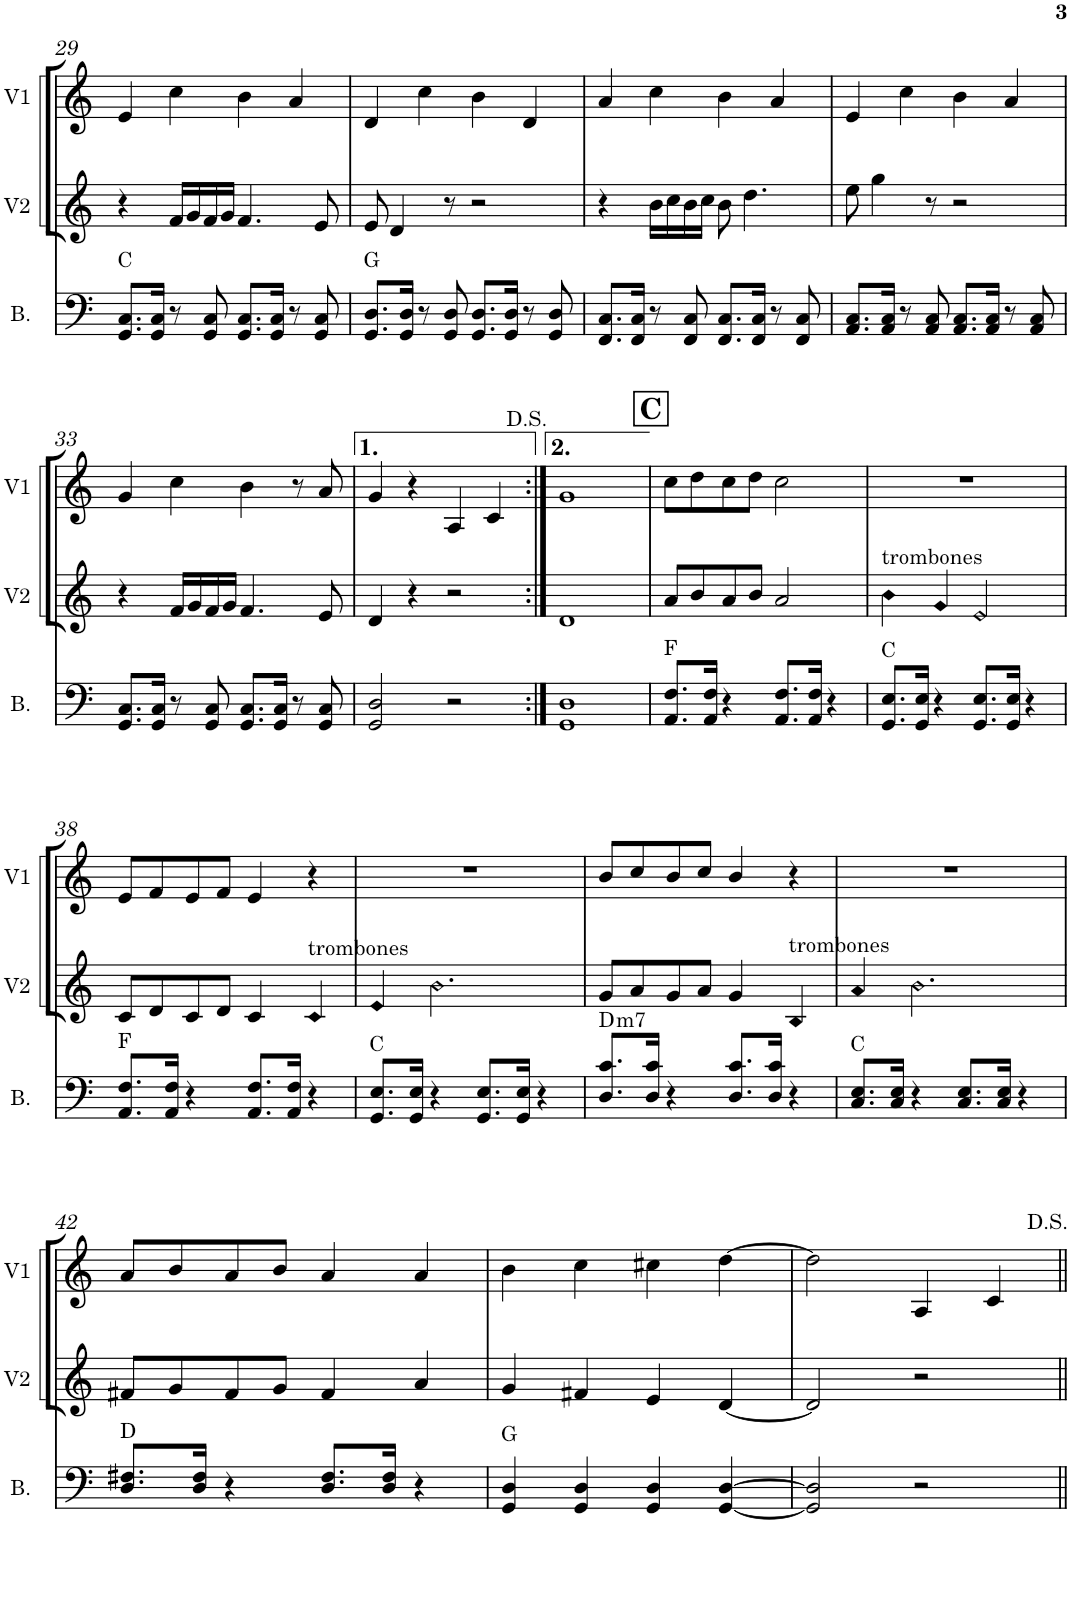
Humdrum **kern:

**kern	**harte	**kern	**kern
*part3	*part3	*part2	*part1
*staff3	*	*staff2	*staff1
*I"Bass	*	*I"Voice 2	*I"Voice 1
*I'B.	*	*I'V2	*I'V1
!!LO:PB:g=z
*clefF4	*	*clefG2	*clefG2
*	*	*Trd1c2	*Trd1c2
*k[]	*	*k[]	*k[]
*M4/4	*	*M4/4	*M4/4
=29	=29	=29	=29
8.GG/ 8.C/L	C:maj	4r	4e/
16GG/ 16C/Jk	.	.	.
8r	.	16f/LL	4cc\
.	.	16g/	.
8GG/ 8C/	.	16f/	.
.	.	16g/JJ	.
8.GG/ 8.C/L	.	4.f/	4b\
16GG/ 16C/Jk	.	.	.
8r	.	.	4a/
8GG/ 8C/	.	8e/	.
=30	=30	=30	=30
8.GG/ 8.D/L	G:maj	8e/	4d/
.	.	4d/	.
16GG/ 16D/Jk	.	.	.
8r	.	.	4cc\
8GG/ 8D/	.	8r	.
8.GG/ 8.D/L	.	2r	4b\
16GG/ 16D/Jk	.	.	.
8r	.	.	4d/
8GG/ 8D/	.	.	.
=31	=31	=31	=31
8.FF/ 8.C/L	.	4r	4a/
16FF/ 16C/Jk	.	.	.
8r	.	16b\LL	4cc\
.	.	16cc\	.
8FF/ 8C/	.	16b\	.
.	.	16cc\JJ	.
8.FF/ 8.C/L	.	8b\	4b\
.	.	4.dd\	.
16FF/ 16C/Jk	.	.	.
8r	.	.	4a/
8FF/ 8C/	.	.	.
=32	=32	=32	=32
8.AA/ 8.C/L	.	8ee\	4e/
.	.	4gg\	.
16AA/ 16C/Jk	.	.	.
8r	.	.	4cc\
8AA/ 8C/	.	8r	.
8.AA/ 8.C/L	.	2r	4b\
16AA/ 16C/Jk	.	.	.
8r	.	.	4a/
8AA/ 8C/	.	.	.
!!LO:LB:g=z
=33	=33	=33	=33
8.GG/ 8.C/L	.	4r	4g/
16GG/ 16C/Jk	.	.	.
8r	.	16f/LL	4cc\
.	.	16g/	.
8GG/ 8C/	.	16f/	.
.	.	16g/JJ	.
8.GG/ 8.C/L	.	4.f/	4b\
16GG/ 16C/Jk	.	.	.
8r	.	.	8r
8GG/ 8C/	.	8e/	8a/
=34	=34	=34	=34
2GG/ 2D/	.	4d/	4g/
.	.	4r	4r
2r	.	2r	4A/
.	.	.	4c/
=35:|!	=35:|!	=35:|!	=35:|!
1GG 1D	.	1d	1g
!!LO:REH:place=s1:a:B:cj:fs=14:t=C
=36	=36	=36	=36
8.AA/ 8.F/L	F:maj	8a/L	8cc\L
.	.	8b/	8dd\
16AA/ 16F/Jk	.	.	.
4r	.	8a/	8cc\
.	.	8b/J	8dd\J
8.AA/ 8.F/L	.	2a/	2cc\
16AA/ 16F/Jk	.	.	.
4r	.	.	.
=37	=37	=37	=37
!	!	!LO:TX:a:t=trombones	!
!	!	!LO:N:head=diamond	!
8.GG/ 8.E/L	C:maj	4b\	1r
16GG/ 16E/Jk	.	.	.
!	!	!LO:N:head=diamond	!
4r	.	4g/	.
!	!	!LO:N:head=diamond	!
8.GG/ 8.E/L	.	2e/	.
16GG/ 16E/Jk	.	.	.
4r	.	.	.
!!LO:LB:g=z
=38	=38	=38	=38
8.AA/ 8.F/L	F:maj	8c/L	8e/L
.	.	8d/	8f/
16AA/ 16F/Jk	.	.	.
4r	.	8c/	8e/
.	.	8d/J	8f/J
8.AA/ 8.F/L	.	4c/	4e/
16AA/ 16F/Jk	.	.	.
!	!	!LO:TX:a:t=trombones	!
!	!	!LO:N:head=diamond	!
4r	.	4c/	4r
=39	=39	=39	=39
!	!	!LO:N:head=diamond	!
8.GG/ 8.E/L	C:maj	4e/	1r
16GG/ 16E/Jk	.	.	.
!	!	!LO:N:head=diamond	!
4r	.	2.b\	.
8.GG/ 8.E/L	.	.	.
16GG/ 16E/Jk	.	.	.
4r	.	.	.
=40	=40	=40	=40
!	!LO:H:kt=m7	!	!
8.D/ 8.c/L	D:min7	8g/L	8b/L
.	.	8a/	8cc/
16D/ 16c/Jk	.	.	.
4r	.	8g/	8b/
.	.	8a/J	8cc/J
8.D/ 8.c/L	.	4g/	4b/
16D/ 16c/Jk	.	.	.
!	!	!LO:TX:a:t=trombones	!
!	!	!LO:N:head=diamond	!
4r	.	4B/	4r
=41	=41	=41	=41
!	!	!LO:N:head=diamond	!
8.C/ 8.E/L	C:maj	4a/	1r
16C/ 16E/Jk	.	.	.
!	!	!LO:N:head=diamond	!
4r	.	2.b\	.
8.C/ 8.E/L	.	.	.
16C/ 16E/Jk	.	.	.
4r	.	.	.
!!LO:LB:g=z
=42	=42	=42	=42
8.D/ 8.F#X/L	D:maj	8f#X/L	8a/L
.	.	8g/	8b/
16D/ 16F#/Jk	.	.	.
4r	.	8f#/	8a/
.	.	8g/J	8b/J
8.D/ 8.F#/L	.	4f#/	4a/
16D/ 16F#/Jk	.	.	.
4r	.	4a/	4a/
=43	=43	=43	=43
4GG/ 4D/	G:maj	4g/	4b\
4GG/ 4D/	.	4f#X/	4cc\
4GG/ 4D/	.	4e/	4cc#X\
[4GG/ [4D/	.	[4d/	[4dd\
=44	=44	=44	=44
2GG/] 2D/]	.	2d/]	2dd\]
2r	.	2r	4A/
.	.	.	4c/
=||	=||	=||	=||
*-	*-	*-	*-
